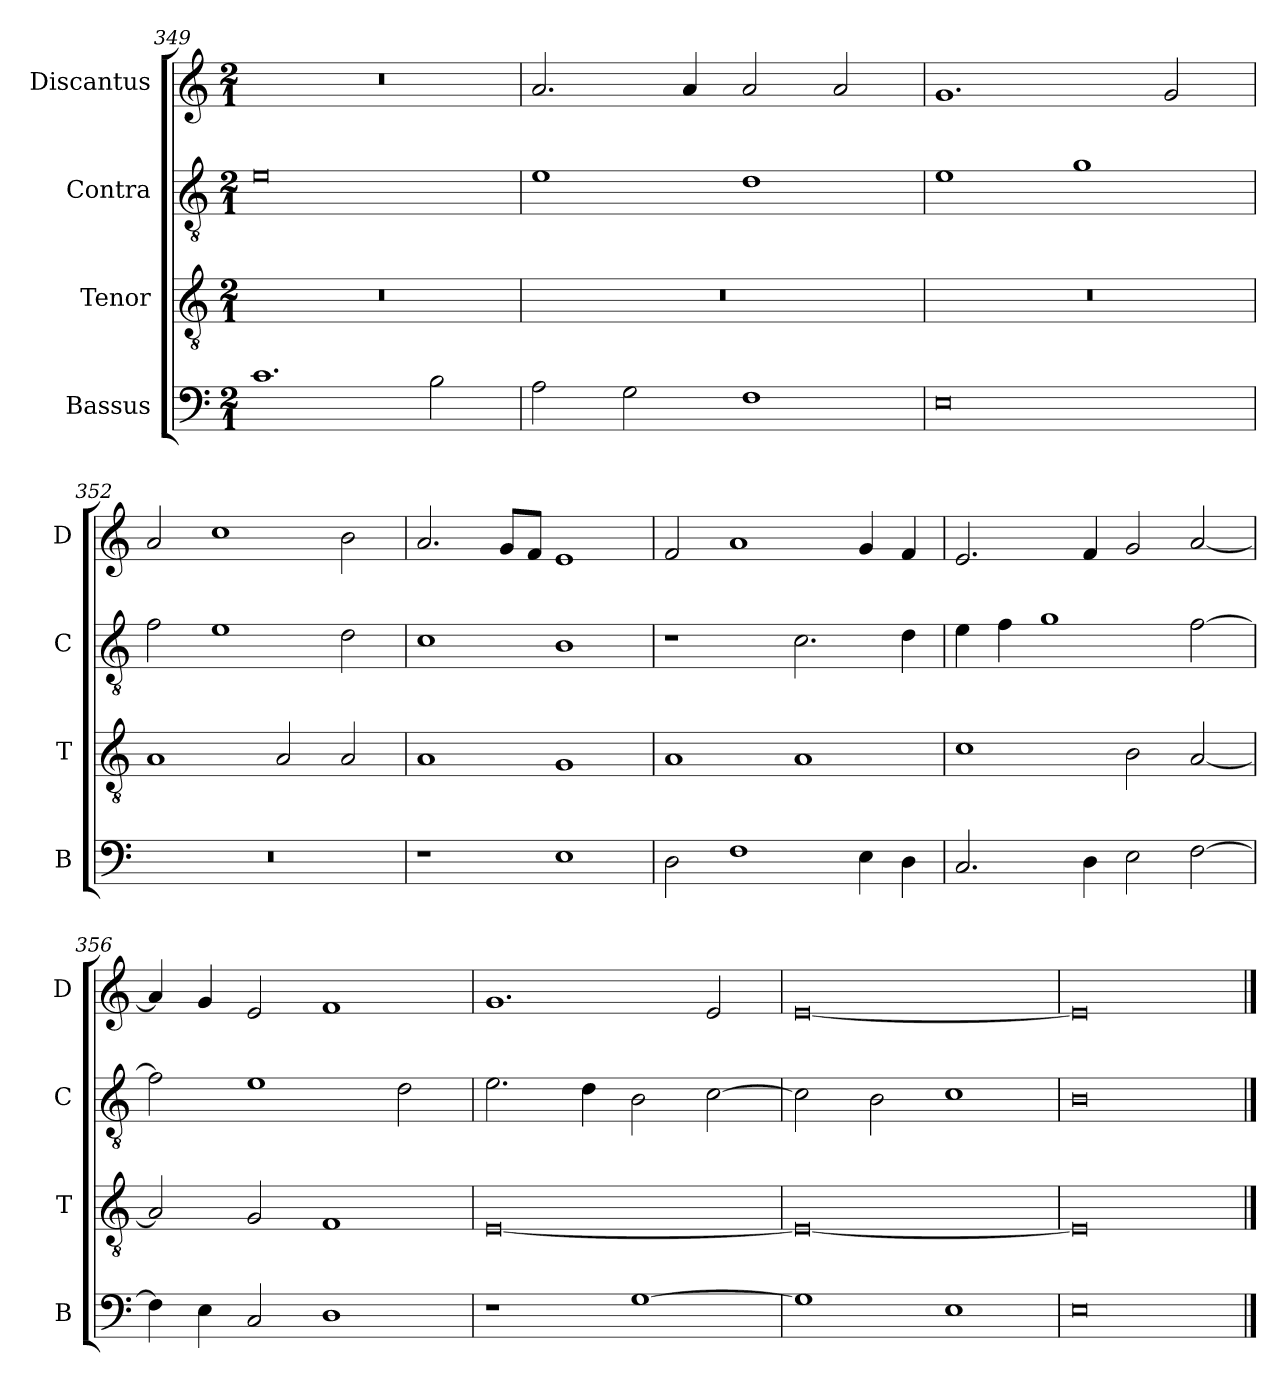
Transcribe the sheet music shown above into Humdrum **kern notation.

**kern	**kern	**kern	**kern
*part4	*part3	*part2	*part1
*staff4	*staff3	*staff2	*staff1
*I"Bassus	*I"Tenor	*I"Contra	*I"Discantus
*I'B	*I'T	*I'C	*I'D
*clefF4	*clefGv2	*clefGv2	*clefG2
*k[]	*k[]	*k[]	*k[]
*M2/1	*M2/1	*M2/1	*M2/1
=349	=349	=349	=349
1.c	0r	0e	0r
2B\	.	.	.
=350	=350	=350	=350
2A\	0r	1e	2.a/
2G\	.	.	.
.	.	.	4a/
1F	.	1d	2a/
.	.	.	2a/
=351	=351	=351	=351
0E	0r	1e	1.g
.	.	1g	.
.	.	.	2g/
=352	=352	=352	=352
0r	1A	2f\	2a/
.	.	1e	1cc
.	2A/	.	.
.	2A/	2d\	2b\
=353	=353	=353	=353
1r	1A	1c	2.a/
.	.	.	8g/L
.	.	.	8f/J
1E	1G	1B	1e
=354	=354	=354	=354
2D\	1A	1r	2f/
1F	.	.	1a
.	1A	2.c\	.
4E\	.	.	4g/
4D\	.	4d\	4f/
=355	=355	=355	=355
2.C/	1c	4e\	2.e/
.	.	4f\	.
.	.	1g	.
4D\	.	.	4f/
2E\	2B\	.	2g/
[2F\	[2A/	[2f\	[2a/
=356	=356	=356	=356
4F\]	2A/]	2f\]	4a/]
4E\	.	.	4g/
2C/	2G/	1e	2e/
1D	1F	.	1f
.	.	2d\	.
=357	=357	=357	=357
1r	[0E	2.e\	1.g
.	.	4d\	.
[1G	.	2B\	.
.	.	[2c\	2e/
=358	=358	=358	=358
1G]	0E_	2c\]	[0e
.	.	2B\	.
1E	.	1c	.
=359	=359	=359	=359
0E	0E]	0B	0e]
==	==	==	==
*-	*-	*-	*-
